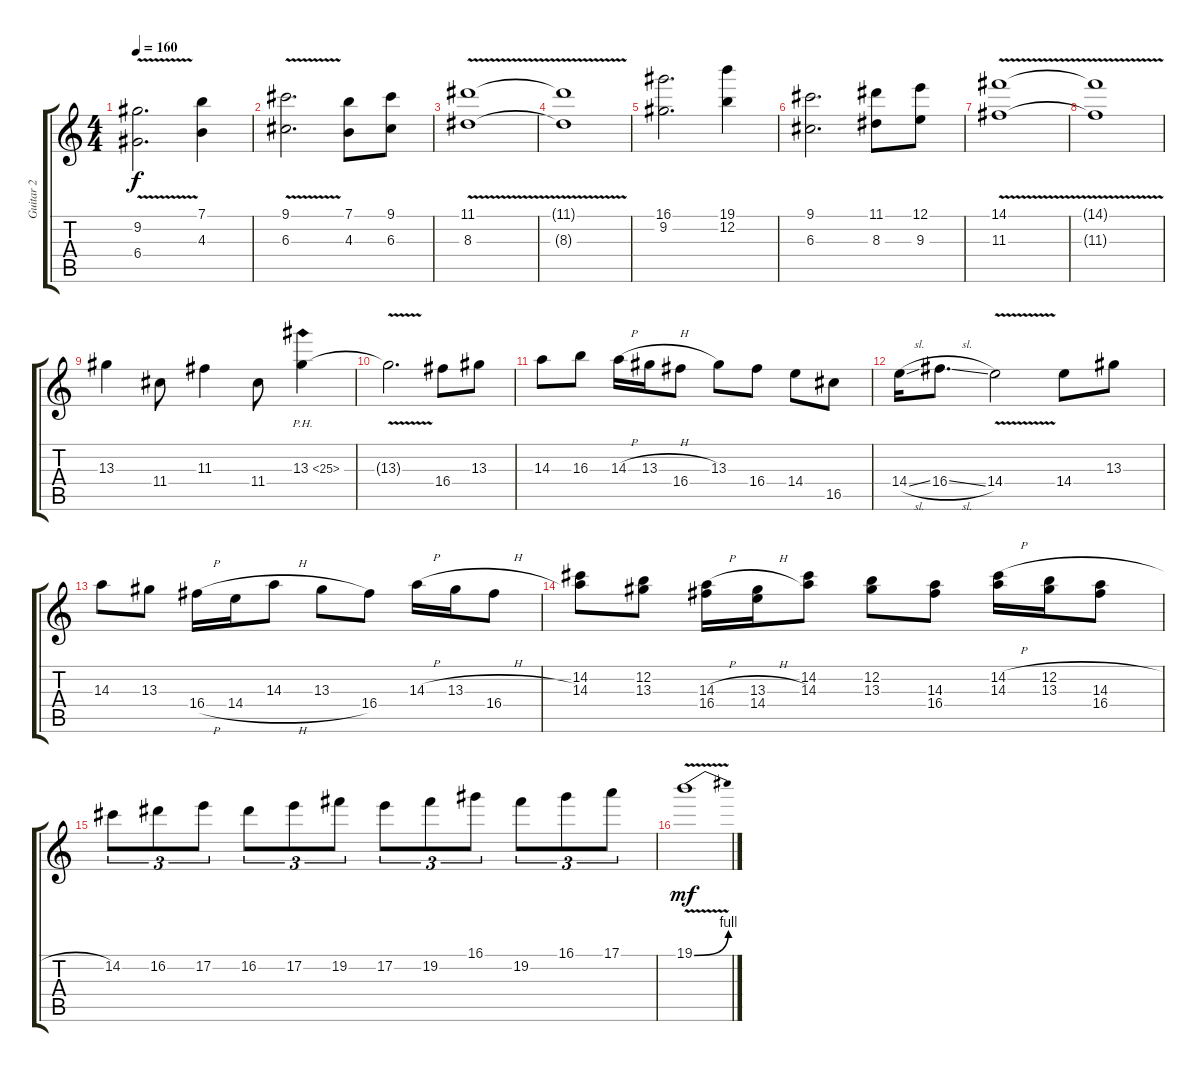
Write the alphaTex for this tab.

\track ("Guitar 2" "Guitar 2") {instrument distortionguitar}
\staff {score tabs}
\tuning (E4 B3 G3 D3 A2 E2) {hide}
\ts (4 4)
\tempo 160
\clef g2
\ks c
(9.2 6.4{v}).2{d dy f volume 12} (7.1 4.3).4 |
(9.1{v} 6.3).2{d} (7.1 4.3).8 (9.1 6.3).8 |
(11.1{v} 8.3).1 |
(11.1{t} 8.3{t}).1 |
(16.1 9.2).2{d} (19.1 12.2).4 |
(9.1 6.3).2{d} (11.1 8.3).8 (12.1 9.3).8 |
(14.1{v} 11.3).1 |
(14.1{t} 11.3{t}).1 |
13.3.4{volume 16 instrument distortionguitar} 11.4.8 11.3.4 11.4.8 13.3{ph 12}.4 |
13.3{v t}.2{d} 16.4.8 13.3.8 |
14.3.8 16.3.8 14.3{h}.16 13.3{h}.16 16.4.8 13.3.8 16.4.8 14.4.8 16.5.8 |
14.4{sl}.16 16.4{sl}.8{d} 14.4{v}.2 14.4.8 13.3.8 |
14.3.8 13.3.8 16.4{h}.16 14.4{h}.16 14.3.8 13.3.8 16.4.8 14.3{h}.16 13.3{h}.16 16.4.8 |
(14.2 14.3).8{volume 14} (12.2 13.3).8 (14.3{h} 16.4).16 (13.3{h} 14.4).16 (14.2 14.3).8 (12.2 13.3).8 (14.3 16.4).8 (14.2{h} 14.3).16 (12.2{h} 13.3).16 (14.3 16.4).8 |
14.2.8{tu (3 2) volume 16} 16.2.8{tu (3 2)} 17.2.8{tu (3 2)} 16.2.8{tu (3 2)} 17.2.8{tu (3 2)} 19.2.8{tu (3 2)} 17.2.8{tu (3 2)} 19.2.8{tu (3 2)} 16.1.8{tu (3 2)} 19.2.8{tu (3 2)} 16.1.8{tu (3 2)} 17.1.8{tu (3 2)} |
19.1{be (bend 0 0 60 4) v}.1{dy mf}
